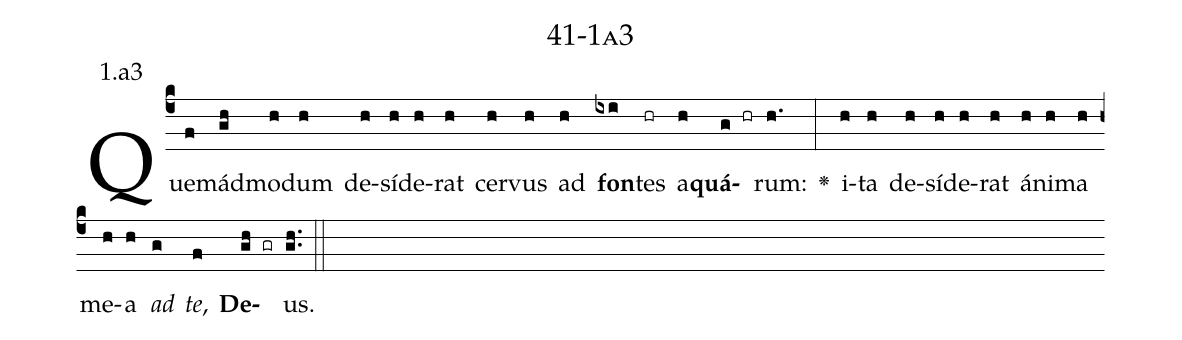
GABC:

name: 41-1a3;
annotation: 1.a3;
%%
(c4)Quem(f)ád(gh)mo(h)dum(h) de(h)sí(h)de(h)rat(h) cer(h)vus(h) ad(h) <b>fon</b>(ixi)tes(hr) a(h)<b>quá</b>(g hr)rum:(h.) <v>\greheightstar</v>(:) i(h)ta(h) de(h)sí(h)de(h)rat(h) á(h)ni(h)ma(h) me(h)a(h) <i>ad</i>(g) <i>te</i>,(f) <b>De</b>(gh gr)us.(gh..) (::)


%E(h) u(h) o(g) u(f) a(gh) e.(gh..) (::)
